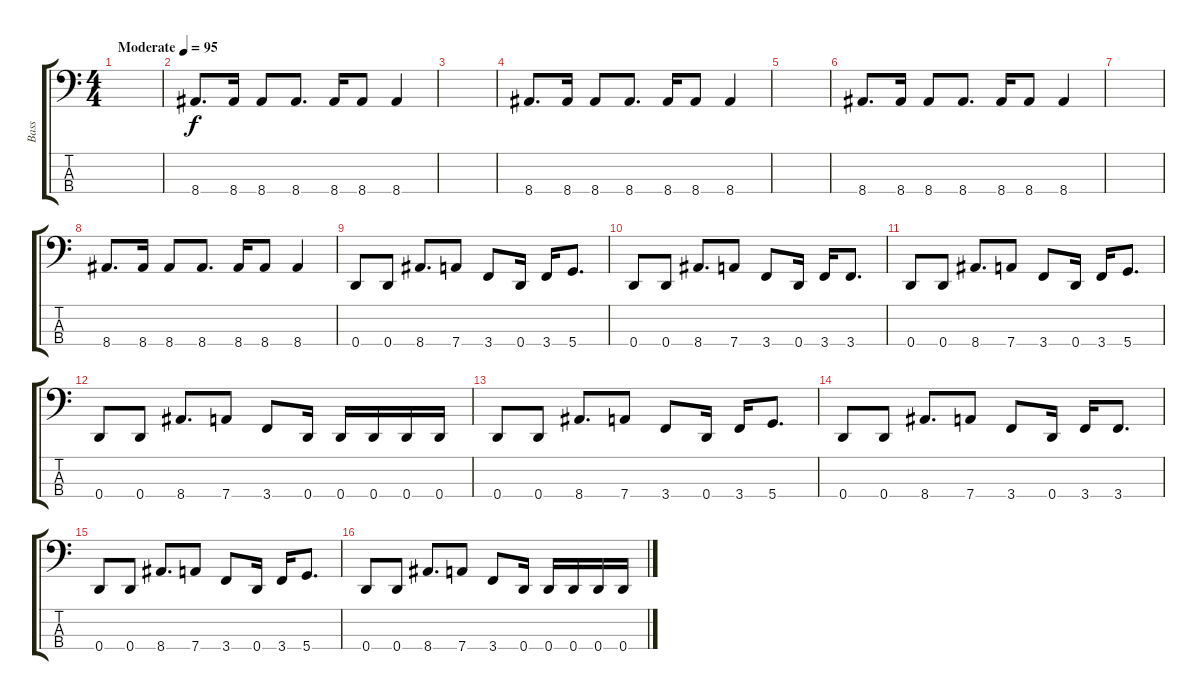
\track ("Bass" "Bass") {instrument electricbassfinger}
\staff {score tabs}
\tuning (G2 D2 A1 D1) {hide}
\ts (4 4)
\tempo (95 "Moderate")
\clef f4
\ks c
|
8.4.8{d} 8.4.16 8.4.8 8.4.8{d} 8.4.16 8.4.8 8.4.4 |
|
8.4.8{d} 8.4.16 8.4.8 8.4.8{d} 8.4.16 8.4.8 8.4.4 |
|
8.4.8{d} 8.4.16 8.4.8 8.4.8{d} 8.4.16 8.4.8 8.4.4 |
|
8.4.8{d} 8.4.16 8.4.8 8.4.8{d} 8.4.16 8.4.8 8.4.4 |
0.4.8 0.4.8 8.4.8{d} 7.4.8 3.4.8 0.4.16 3.4.16 5.4.8{d} |
0.4.8 0.4.8 8.4.8{d} 7.4.8 3.4.8 0.4.16 3.4.16 3.4.8{d} |
0.4.8 0.4.8 8.4.8{d} 7.4.8 3.4.8 0.4.16 3.4.16 5.4.8{d} |
0.4.8 0.4.8 8.4.8{d} 7.4.8 3.4.8 0.4.16 0.4.16 0.4.16 0.4.16 0.4.16 |
0.4.8 0.4.8 8.4.8{d} 7.4.8 3.4.8 0.4.16 3.4.16 5.4.8{d} |
0.4.8 0.4.8 8.4.8{d} 7.4.8 3.4.8 0.4.16 3.4.16 3.4.8{d} |
0.4.8 0.4.8 8.4.8{d} 7.4.8 3.4.8 0.4.16 3.4.16 5.4.8{d} |
0.4.8 0.4.8 8.4.8{d} 7.4.8 3.4.8 0.4.16 0.4.16 0.4.16 0.4.16 0.4.16
